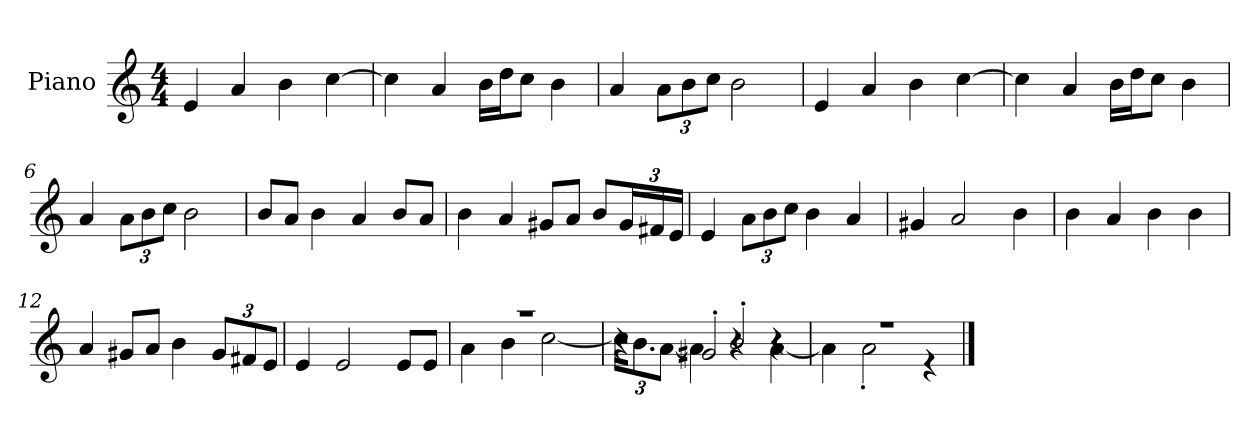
**kern
*part1
*staff1
*I"Piano
*I'P-no
*clefG2
*k[]
*M4/4
*MM90
=1
4e/
4a/
4b\
[4cc\
=2
4cc\]
4a/
16b\LL
16dd\J
8cc\J
4b\
=3
4a/
*Xbrackettup
12a\L
12b\
12cc\J
2b\
=4
4e/
4a/
4b\
[4cc\
=5
4cc\]
4a/
16b\LL
16dd\J
8cc\J
4b\
=6
4a/
12a\L
12b\
12cc\J
2b\
=7
8b/L
8a/J
4b\
4a/
8b/L
8a/J
!!LO:LB:g=z
=8
4b\
4a/
8g#X/L
8a/J
8b/L
24g#/L
24f#X/
24e/JJ
=9
4e/
12a\L
12b\
12cc\J
4b\
4a/
=10
4g#X/
2a/
4b\
=11
4b\
4a/
4b\
4b\
=12
4a/
8g#X/L
8a/J
4b\
12g#/L
12f#X/
12e/J
=13
4e/
2e/
8e/L
8e/J
=14
*^
1r	4a\
.	4b\
.	[2cc\
!!LO:LB:g=z	!!
=15	=15
*	*^
2r	24cc\KL]	4r
.	12.b\	.
.	[12a\J	.
.	4a\]	2g#X'/
2b'/	4r	.
.	[4a\	4r
*	*v	*v
=16	=16
1r	4a\]
.	2a'\
.	4r
*v	*v
==
*-
